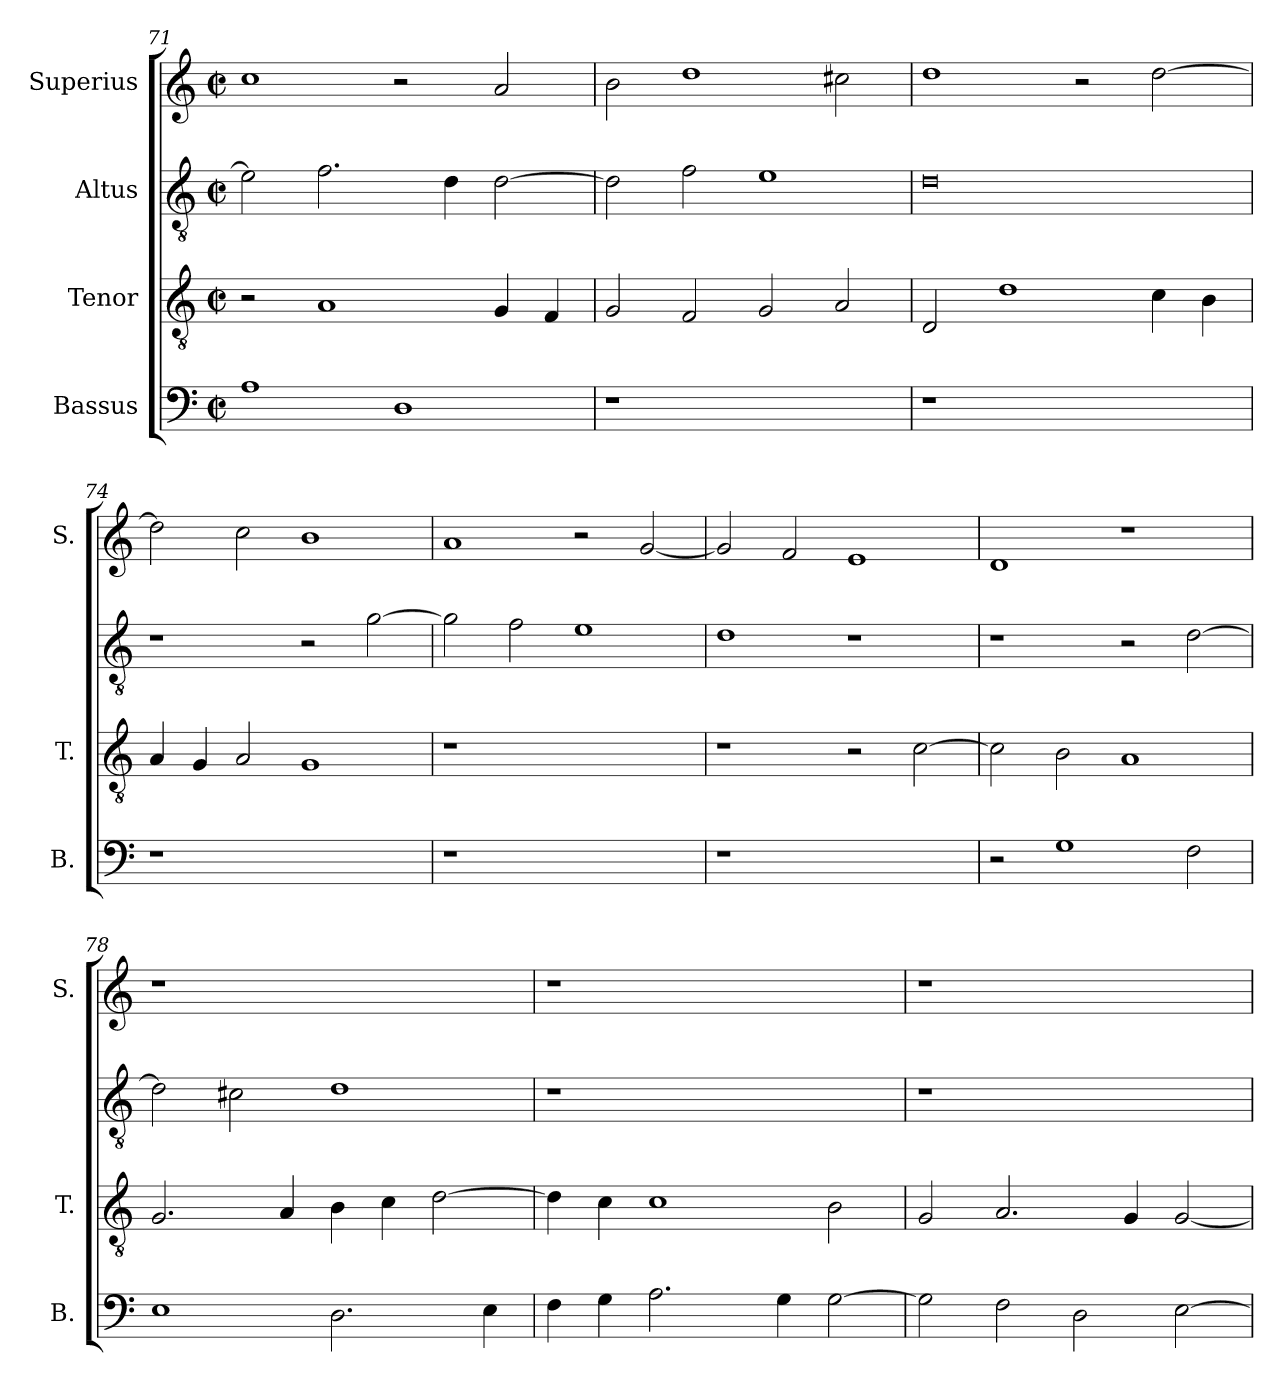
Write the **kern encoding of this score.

**kern	**kern	**kern	**kern
*part4	*part3	*part2	*part1
*staff4	*staff3	*staff2	*staff1
*I"Bassus	*I"Tenor	*I"Altus	*I"Superius
*I'B.	*I'T.	*	*I'S.
*clefF4	*clefGv2	*clefGv2	*clefG2
*	*ITrd7c12	*ITrd7c12	*
*k[]	*k[]	*k[]	*k[]
*C:	*C:	*C:	*C:
*M2/2	*M2/2	*M2/2	*M2/2
*met(c|)	*met(c|)	*met(c|)	*met(c|)
=71	=71	=71	=71
1Ai	2r	2Ei\]	1cci
.	1AAi	2.Fi\	.
1Di	.	.	2r
.	.	4Di\	.
.	4GGi/	[>2Di\	2ai/
.	4FFi/	.	.
=72	=72	=72	=72
!LO:N:vis=1	!	!	!
1r	2GGi/	2Di\]	2bi\
.	2FFi/	2Fi\	1ddi
1ryy	2GGi/	1Ei	.
.	2AAi/	.	2cc#Xi\
!!LO:LB:g=z
=73	=73	=73	=73
!LO:N:vis=1	!	!	!
1r	2DDi/	0Di	1ddi
.	1Di	.	.
1ryy	.	.	2r
.	4Ci\	.	[>2ddi\
.	4BBi\	.	.
=74	=74	=74	=74
!LO:N:vis=1	!	!	!
1r	4AAi/	1r	2ddi\]
.	4GGi/	.	.
.	2AAi/	.	2cci\
1ryy	1GGi	2r	1bi
.	.	[>2Gi\	.
=75	=75	=75	=75
!LO:N:vis=1	!LO:N:vis=1	!	!
1r	1r	2Gi\]	1ai
.	.	2Fi\	.
1ryy	1ryy	1Ei	2r
.	.	.	[<2gi/
=76	=76	=76	=76
!LO:N:vis=1	!	!	!
1r	1r	1Di	2gi/]
.	.	.	2fi/
1ryy	2r	1r	1ei
.	[>2Ci\	.	.
=77	=77	=77	=77
2r	2Ci\]	1r	1di
1Gi	2BBi\	.	.
.	1AAi	2r	1r
2Fi\	.	[>2Di\	.
!!LO:PB:g=z
=78	=78	=78	=78
!	!	!	!LO:N:vis=1
1Ei	2.GGi/	2Di\]	1r
.	.	2C#Xi\	.
.	4AAi/	.	.
2.Di\	4BBi\	1Di	1ryy
.	4Ci\	.	.
.	[>2Di\	.	.
4Ei\	.	.	.
=79	=79	=79	=79
!	!	!LO:N:vis=1	!LO:N:vis=1
4Fi\	4Di\]	1r	1r
4Gi\	4Ci\	.	.
2.Ai\	1Ci	.	.
.	.	1ryy	1ryy
4Gi\	.	.	.
[>2Gi\	2BBi\	.	.
=80	=80	=80	=80
!	!	!LO:N:vis=1	!LO:N:vis=1
2Gi\]	2GGi/	1r	1r
2Fi\	2.AAi/	.	.
2Di\	.	1ryy	1ryy
.	4GGi/	.	.
[>2Ei\	[<2GGi/	.	.
=	=	=	=
*-	*-	*-	*-
